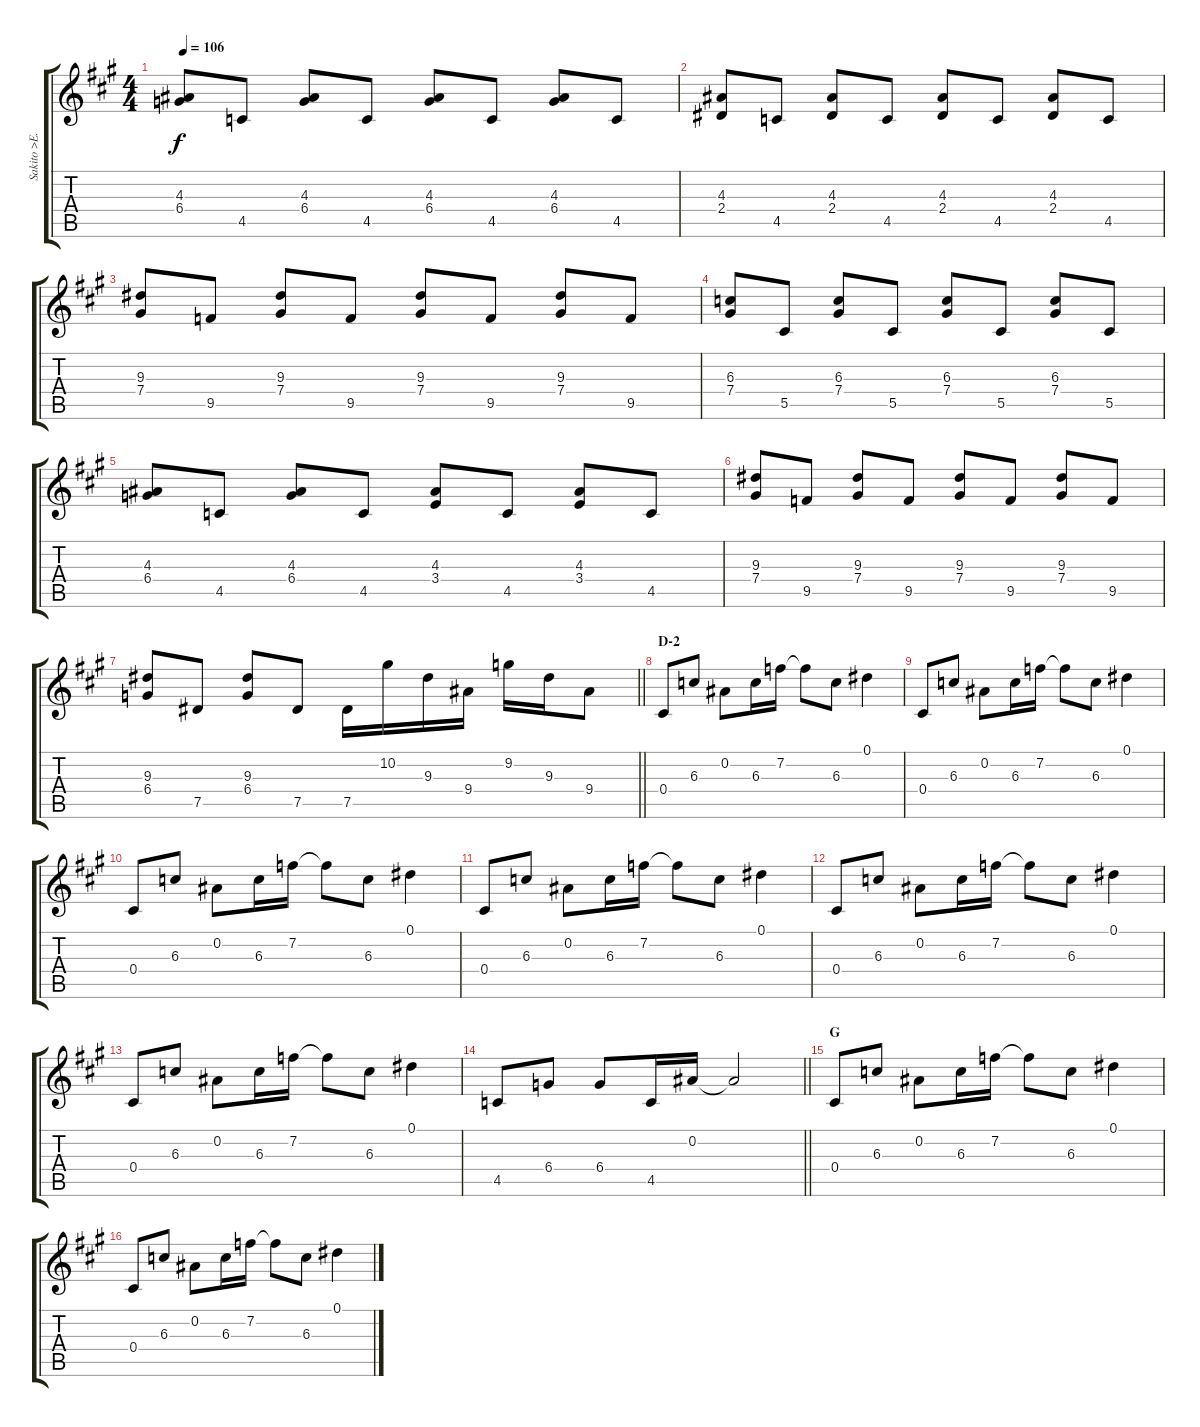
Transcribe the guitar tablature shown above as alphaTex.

\track ("Sakito >E.Gt" "Sakito >E.") {instrument distortionguitar}
\staff {score tabs}
\tuning (Eb4 Bb3 Gb3 Db3 Ab2 Eb2) {hide}
\ts (4 4)
\tempo 106
\clef g2
\ks a
(4.3 6.4).8{dy f} 4.5.8 (4.3 6.4).8 4.5.8 (4.3 6.4).8 4.5.8 (4.3 6.4).8 4.5.8 |
(4.3 2.4).8 4.5.8 (4.3 2.4).8 4.5.8 (4.3 2.4).8 4.5.8 (4.3 2.4).8 4.5.8 |
(9.3 7.4).8 9.5.8 (9.3 7.4).8 9.5.8 (9.3 7.4).8 9.5.8 (9.3 7.4).8 9.5.8 |
(6.3 7.4).8 5.5.8 (6.3 7.4).8 5.5.8 (6.3 7.4).8 5.5.8 (6.3 7.4).8 5.5.8 |
(4.3 6.4).8 4.5.8 (4.3 6.4).8 4.5.8 (4.3 3.4).8 4.5.8 (4.3 3.4).8 4.5.8 |
(9.3 7.4).8 9.5.8 (9.3 7.4).8 9.5.8 (9.3 7.4).8 9.5.8 (9.3 7.4).8 9.5.8 |
\barLineRight lightlight
(9.3 6.4).8 7.5.8 (9.3 6.4).8 7.5.8 7.5.16 10.2.16 9.3.16 9.4.16 9.2.16 9.3.16 9.4.8 |
\section ("" "D-2")
0.4.8 6.3.8 0.2.8 6.3.16 7.2.16 7.2{t}.8 6.3.8 0.1.4 |
0.4.8 6.3.8 0.2.8 6.3.16 7.2.16 7.2{t}.8 6.3.8 0.1.4 |
0.4.8 6.3.8 0.2.8 6.3.16 7.2.16 7.2{t}.8 6.3.8 0.1.4 |
0.4.8 6.3.8 0.2.8 6.3.16 7.2.16 7.2{t}.8 6.3.8 0.1.4 |
0.4.8 6.3.8 0.2.8 6.3.16 7.2.16 7.2{t}.8 6.3.8 0.1.4 |
0.4.8 6.3.8 0.2.8 6.3.16 7.2.16 7.2{t}.8 6.3.8 0.1.4 |
\barLineRight lightlight
4.5.8 6.4.8 6.4.8 4.5.16 0.2.16 0.2{t}.2 |
\section ("" "G")
0.4.8 6.3.8 0.2.8 6.3.16 7.2.16 7.2{t}.8 6.3.8 0.1.4 |
0.4.8 6.3.8 0.2.8 6.3.16 7.2.16 7.2{t}.8 6.3.8 0.1.4
